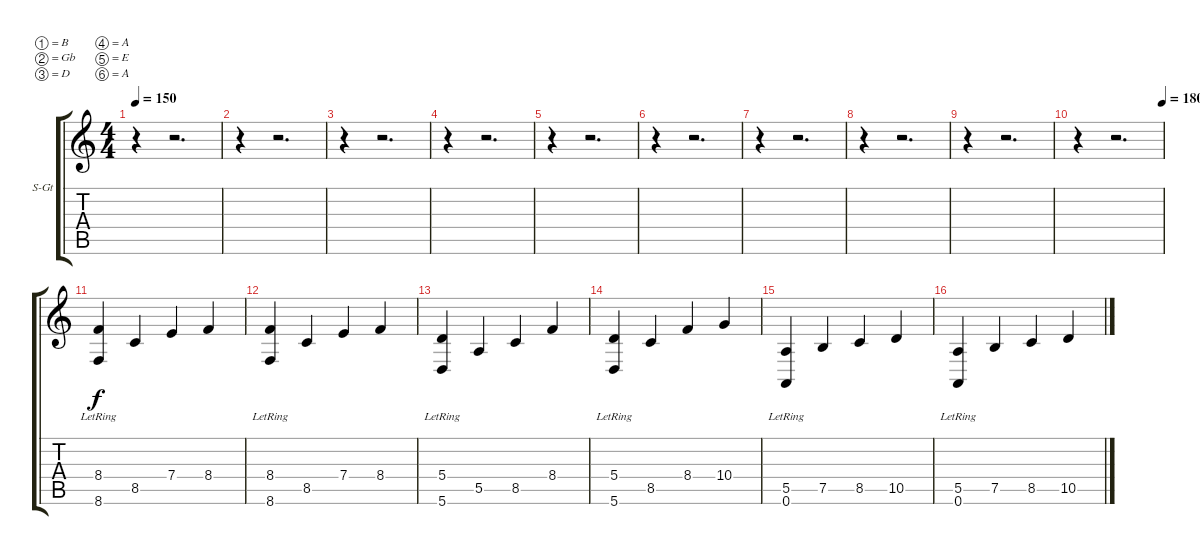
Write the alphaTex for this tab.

\bracketExtendMode groupsimilarinstruments
\firstSystemTrackNameOrientation horizontal
\otherSystemsTrackNameOrientation horizontal
\track ("Synths" "S-Gt") {instrument lead2sawtooth}
\staff {score tabs}
\tuning (B3 Gb3 D3 A2 E2 A1)
\displaytranspose 12
\ts (4 4)
\tempo 150
\clef g2
\ks c
r.4{dy f} r.2{d} |
r.4 r.2{d} |
r.4 r.2{d} |
r.4 r.2{d} |
r.4 r.2{d} |
r.4 r.2{d} |
r.4 r.2{d} |
r.4 r.2{d} |
r.4 r.2{d} |
\tempo (180 1)
r.4 r.2{d} |
(8.4 8.6{lr}).4 8.5.4 7.4.4 8.4.4 |
(8.4 8.6{lr}).4 8.5.4 7.4.4 8.4.4 |
(5.4 5.6{lr}).4 5.5.4 8.5.4 8.4.4 |
(5.4 5.6{lr}).4 8.5.4 8.4.4 10.4.4 |
(5.5 0.6{lr}).4 7.5.4 8.5.4 10.5.4 |
(5.5 0.6{lr}).4 7.5.4 8.5.4 10.5.4
